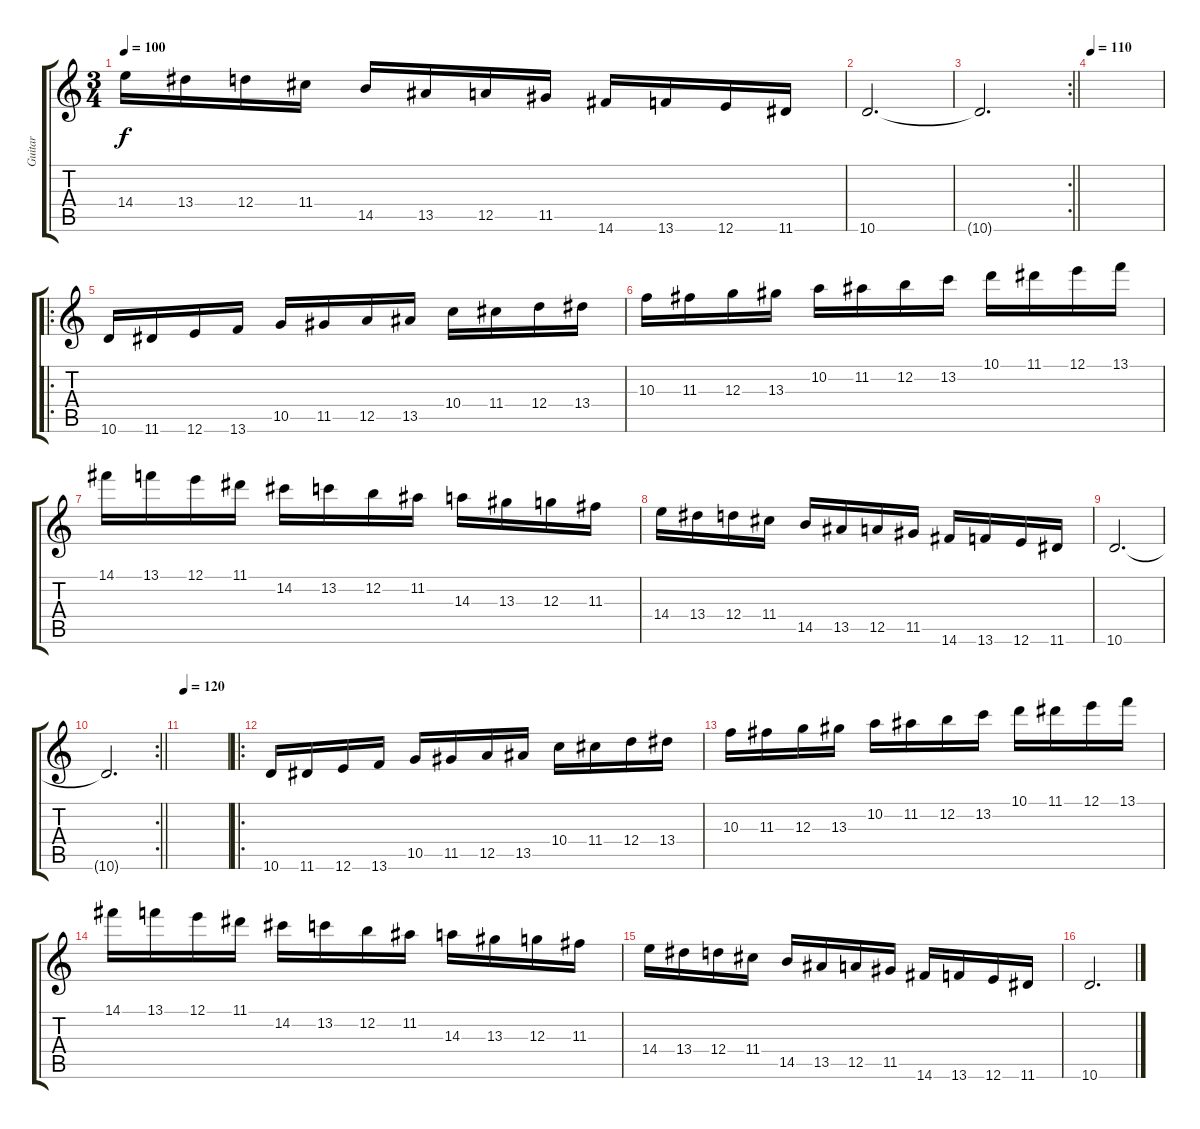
\track ("Guitar" "Guitar") {instrument acousticguitarsteel}
\staff {score tabs}
\tuning (E4 B3 G3 D3 A2 E2) {hide}
\ts (3 4)
\tempo 100
\clef g2
\ks c
14.4.16{dy f} 13.4.16 12.4.16 11.4.16 14.5.16 13.5.16 12.5.16 11.5.16 14.6.16 13.6.16 12.6.16 11.6.16 |
10.6.2{d} |
\rc 2
\barLineRight lightlight
10.6{t}.2{d} |
\tempo 110
|
\ro
10.6.16 11.6.16 12.6.16 13.6.16 10.5.16 11.5.16 12.5.16 13.5.16 10.4.16 11.4.16 12.4.16 13.4.16 |
10.3.16 11.3.16 12.3.16 13.3.16 10.2.16 11.2.16 12.2.16 13.2.16 10.1.16 11.1.16 12.1.16 13.1.16 |
14.1.16 13.1.16 12.1.16 11.1.16 14.2.16 13.2.16 12.2.16 11.2.16 14.3.16 13.3.16 12.3.16 11.3.16 |
14.4.16 13.4.16 12.4.16 11.4.16 14.5.16 13.5.16 12.5.16 11.5.16 14.6.16 13.6.16 12.6.16 11.6.16 |
10.6.2{d} |
\rc 2
\barLineRight lightlight
10.6{t}.2{d} |
\tempo 120
|
\ro
10.6.16 11.6.16 12.6.16 13.6.16 10.5.16 11.5.16 12.5.16 13.5.16 10.4.16 11.4.16 12.4.16 13.4.16 |
10.3.16 11.3.16 12.3.16 13.3.16 10.2.16 11.2.16 12.2.16 13.2.16 10.1.16 11.1.16 12.1.16 13.1.16 |
14.1.16 13.1.16 12.1.16 11.1.16 14.2.16 13.2.16 12.2.16 11.2.16 14.3.16 13.3.16 12.3.16 11.3.16 |
14.4.16 13.4.16 12.4.16 11.4.16 14.5.16 13.5.16 12.5.16 11.5.16 14.6.16 13.6.16 12.6.16 11.6.16 |
10.6.2{d}
